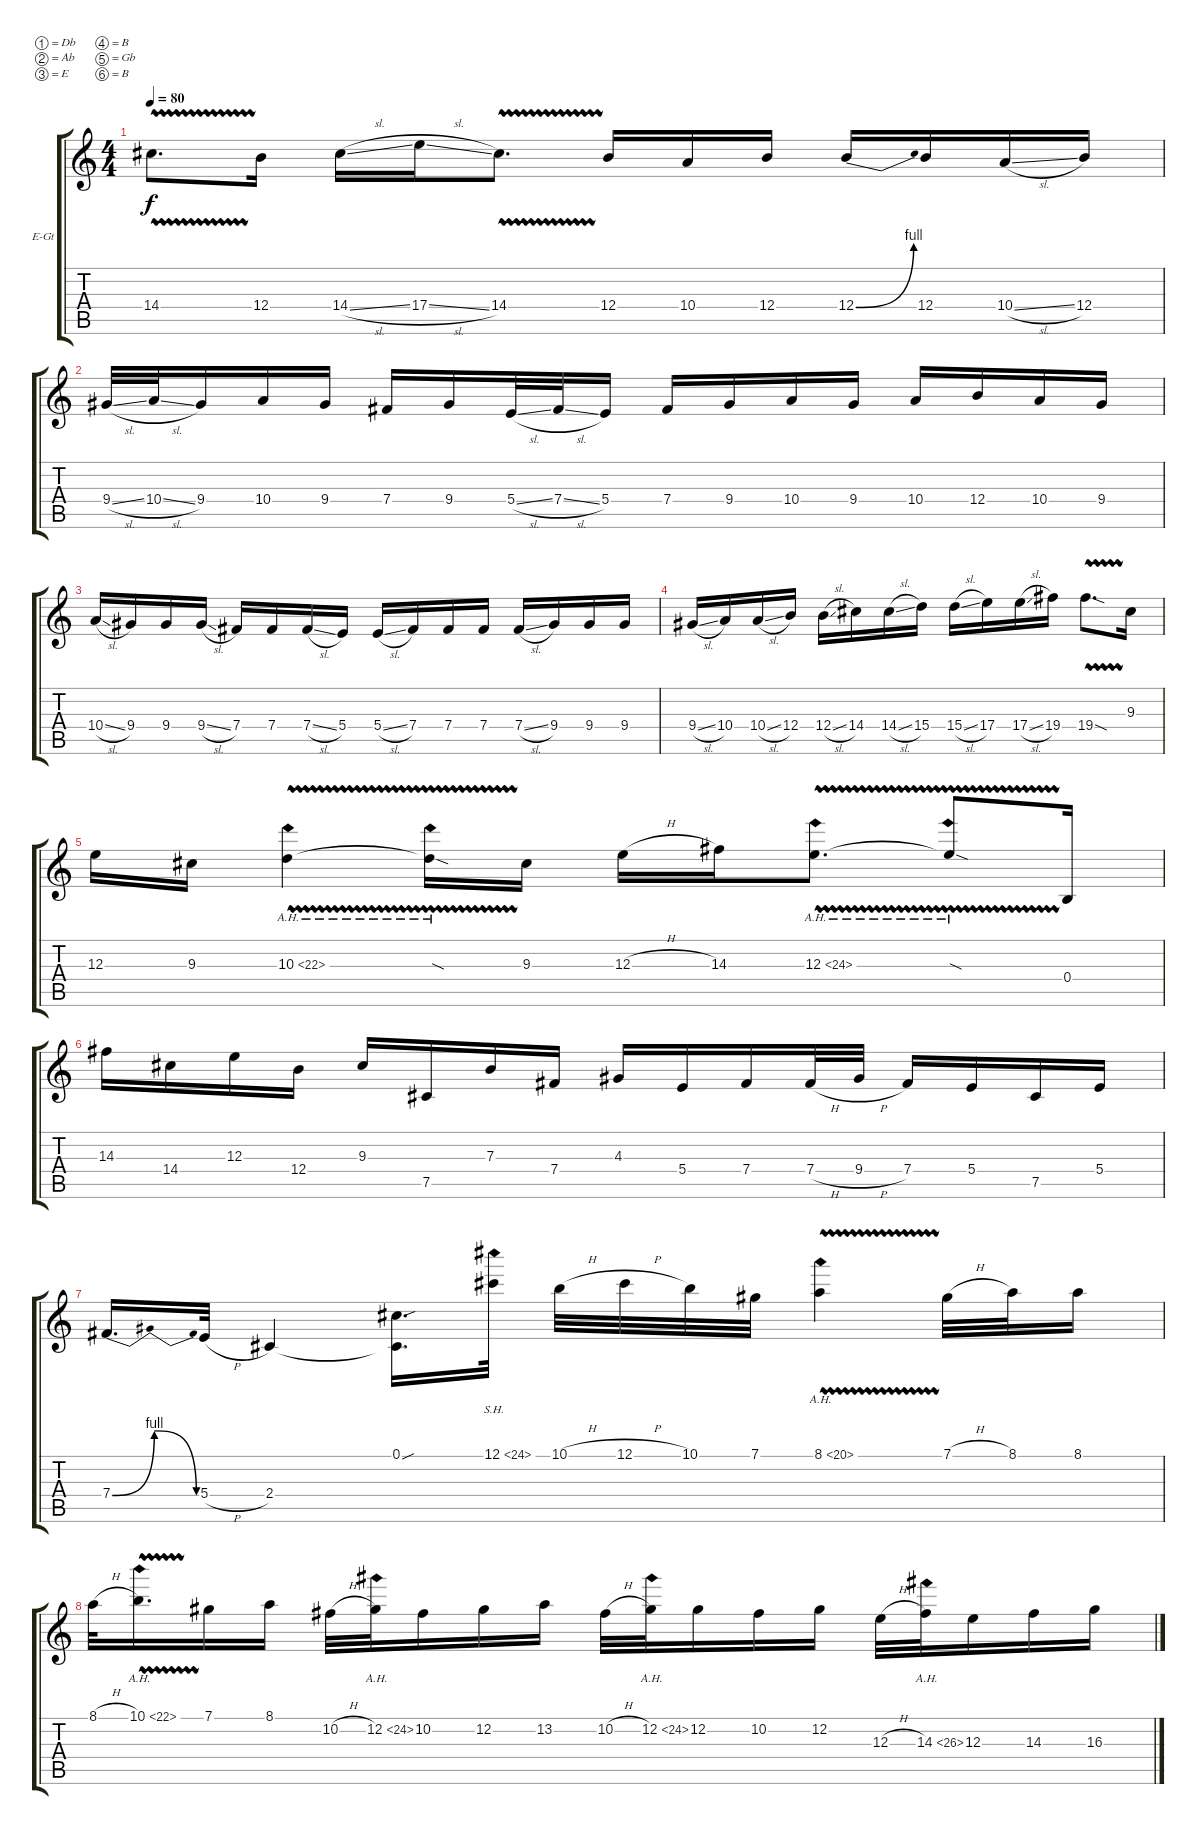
\bracketExtendMode groupsimilarinstruments
\firstSystemTrackNameOrientation horizontal
\otherSystemsTrackNameOrientation horizontal
\track ("Solo guitar" "E-Gt") {instrument overdrivenguitar}
\staff {score tabs}
\tuning (Db4 Ab3 E3 B2 Gb2 B1)
\ts (4 4)
\tempo 80
\clef g2
\ks c
14.4{vw}.8{d dy f} 12.4.16 14.4{sl}.16 17.4{sl}.16 14.4{vw}.8{d} 12.4.16 10.4.16 12.4.16 12.4{be (bend 0 0 60 4)}.16 12.4.16 10.4{sl}.16 12.4.16 |
9.4{sl}.32 10.4{sl}.32 9.4.16 10.4.16 9.4.16 7.4.16 9.4.16 5.4{sl}.32 7.4{sl}.32 5.4.16 7.4.16 9.4.16 10.4.16 9.4.16 10.4.16 12.4.16 10.4.16 9.4.16 |
10.4{sl}.16 9.4.16 9.4.16 9.4{sl}.16 7.4.16 7.4.16 7.4{sl}.16 5.4.16 5.4{sl}.16 7.4.16 7.4.16 7.4.16 7.4{sl}.16 9.4.16 9.4.16 9.4.16 |
9.4{sl}.16 10.4.16 10.4{sl}.16 12.4.16 12.4{sl}.16 14.4.16 14.4{sl}.16 15.4.16 15.4{sl}.16 17.4.16 17.4{sl}.16 19.4.16 19.4{vw sod}.8{d} 9.3.16 |
12.3.16 9.3.16 10.3{ah 12 vw}.4 10.3{ah 12 vw sod t}.16 9.3.16 12.3{h}.16 14.3.16 12.3{ah 12 vw}.8{d} 12.3{ah 12 vw sod t}.8 0.4.16 |
14.3.16 14.4.16 12.3.16 12.4.16 9.3.16 7.5.16 7.3.16 7.4.16 4.3.16 5.4.16 7.4.16 7.4{h}.32 9.4{h}.32 7.4.16 5.4.16 7.5.16 5.4.16 |
\scale
0.447214 7.4{be (bendrelease 0 0 29.4 4 29.4 4 60 0)}.16{d} 5.4{h}.32 2.4.4 (0.1{sou} 2.4{t}).16{d} 12.1{sh 12}.32 10.1{h}.32 12.1{h}.32 10.1.32 7.1.32 8.1{ah 12 vw}.4 7.1{h}.32 8.1.32 8.1.16 |
\scale
0.552473 8.1{h}.32 10.1{ah 12 vw}.16{d} 7.1.16 8.1.16 10.2{h}.32 12.2{ah 12}.32 10.2.16 12.2.16 13.2.16 10.2{h}.32 12.2{ah 12}.32 12.2.16 10.2.16 12.2.16 12.3{h}.32 14.3{ah 12}.32 12.3.16 14.3.16 16.3.16
